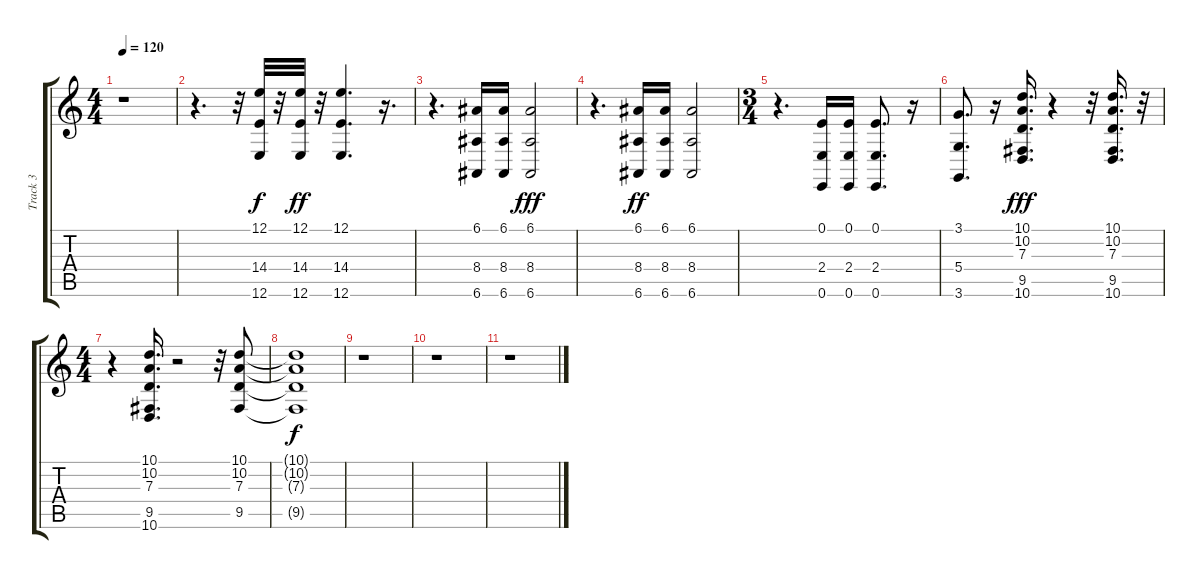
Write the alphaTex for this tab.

\track ("Track 3" "Track 3") {instrument brasssection}
\staff {score tabs}
\tuning (E4 B3 G3 D3 A2 E2) {hide}
\ts (4 4)
\tempo 120
\clef g2
\ks c
r.1{dy ff} |
r.4{d} r.32 (12.1 14.4 12.6).32{dy f} r.32 (12.1 14.4 12.6).32{dy ff} r.32 (12.1 14.4 12.6).4{d} r.16{d} |
r.4{d} (6.1 8.4 6.6).16 (6.1 8.4 6.6).16 (6.1 8.4 6.6).2{dy fff} |
r.4{d} (6.1 8.4 6.6).16{dy ff} (6.1 8.4 6.6).16 (6.1 8.4 6.6).2 |
\ts (3 4)
r.4{d} (0.1 2.4 0.6).16 (0.1 2.4 0.6).16 (0.1 2.4 0.6).8{d} r.16 |
(3.1 5.4 3.6).8{d} r.16 (10.1 10.2 7.3 9.5 10.6).16{d dy fff} r.4 r.32 (10.1 10.2 7.3 9.5 10.6).16{d} r.32 |
\ts (4 4)
r.4 (10.1 10.2 7.3 9.5 10.6).16{d} r.2 r.32 (10.1 10.2 7.3 9.5).8 |
(10.1{t} 10.2{t} 7.3{t} 9.5{t}).1{dy f} |
r.1 |
r.1 |
r.1
